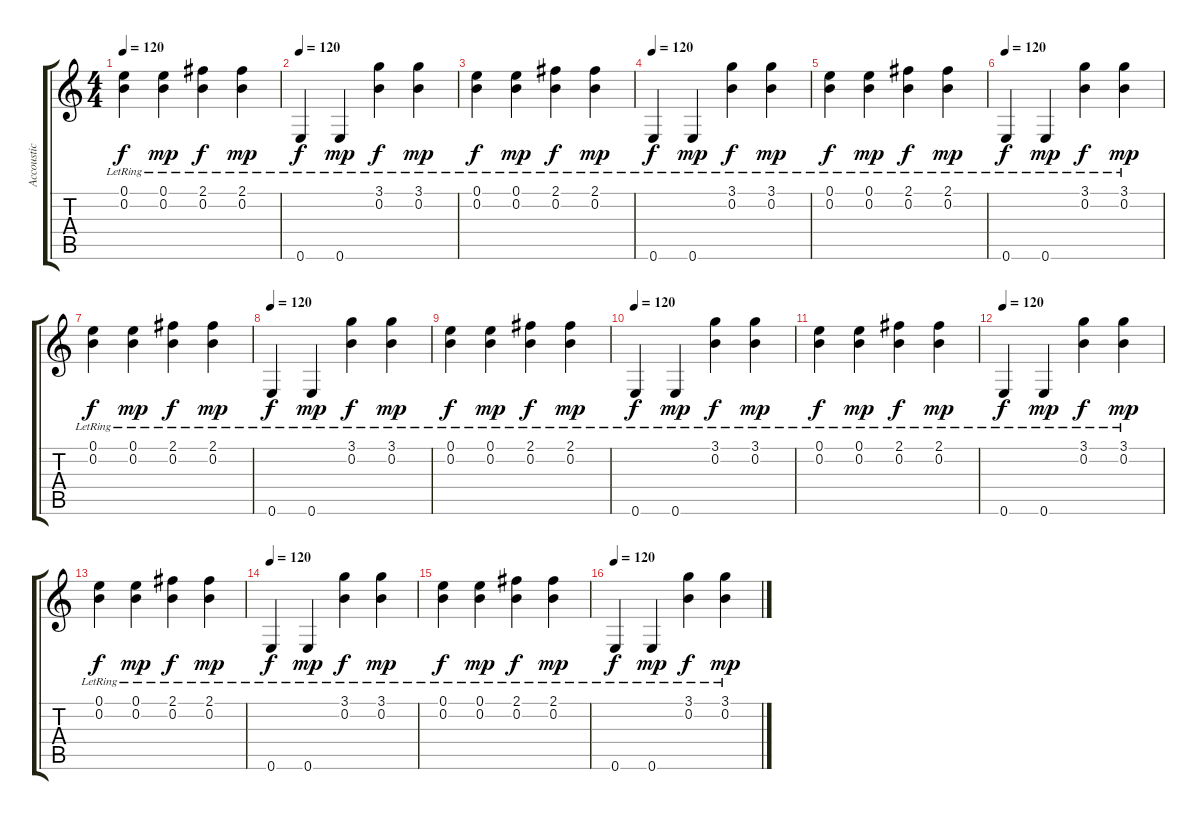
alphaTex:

\track ("Accoustic guitar" "Accoustic ") {instrument acousticguitarsteel}
\staff {score tabs}
\tuning (E4 B3 G3 D3 A2 E2) {hide}
\ts (4 4)
\tempo 120
\clef g2
\ks c
(0.1{lr} 0.2{lr}).4{dy f} (0.1{lr} 0.2{lr}).4{dy mp} (2.1{lr} 0.2{lr}).4{dy f} (2.1{lr} 0.2{lr}).4{dy mp} |
\tempo 120
0.6{lr}.4{dy f} 0.6{lr}.4{dy mp} (3.1{lr} 0.2{lr}).4{dy f} (3.1{lr} 0.2{lr}).4{dy mp} |
(0.1{lr} 0.2{lr}).4{dy f} (0.1{lr} 0.2{lr}).4{dy mp} (2.1{lr} 0.2{lr}).4{dy f} (2.1{lr} 0.2{lr}).4{dy mp} |
\tempo 120
0.6{lr}.4{dy f} 0.6{lr}.4{dy mp} (3.1{lr} 0.2{lr}).4{dy f} (3.1{lr} 0.2{lr}).4{dy mp} |
(0.1{lr} 0.2{lr}).4{dy f} (0.1{lr} 0.2{lr}).4{dy mp} (2.1{lr} 0.2{lr}).4{dy f} (2.1{lr} 0.2{lr}).4{dy mp} |
\tempo 120
0.6{lr}.4{dy f} 0.6{lr}.4{dy mp} (3.1{lr} 0.2{lr}).4{dy f} (3.1{lr} 0.2{lr}).4{dy mp} |
(0.1{lr} 0.2{lr}).4{dy f} (0.1{lr} 0.2{lr}).4{dy mp} (2.1{lr} 0.2{lr}).4{dy f} (2.1{lr} 0.2{lr}).4{dy mp} |
\tempo 120
0.6{lr}.4{dy f} 0.6{lr}.4{dy mp} (3.1{lr} 0.2{lr}).4{dy f} (3.1{lr} 0.2{lr}).4{dy mp} |
(0.1{lr} 0.2{lr}).4{dy f} (0.1{lr} 0.2{lr}).4{dy mp} (2.1{lr} 0.2{lr}).4{dy f} (2.1{lr} 0.2{lr}).4{dy mp} |
\tempo 120
0.6{lr}.4{dy f} 0.6{lr}.4{dy mp} (3.1{lr} 0.2{lr}).4{dy f} (3.1{lr} 0.2{lr}).4{dy mp} |
(0.1{lr} 0.2{lr}).4{dy f} (0.1{lr} 0.2{lr}).4{dy mp} (2.1{lr} 0.2{lr}).4{dy f} (2.1{lr} 0.2{lr}).4{dy mp} |
\tempo 120
0.6{lr}.4{dy f} 0.6{lr}.4{dy mp} (3.1{lr} 0.2{lr}).4{dy f} (3.1{lr} 0.2{lr}).4{dy mp} |
(0.1{lr} 0.2{lr}).4{dy f} (0.1{lr} 0.2{lr}).4{dy mp} (2.1{lr} 0.2{lr}).4{dy f} (2.1{lr} 0.2{lr}).4{dy mp} |
\tempo 120
0.6{lr}.4{dy f} 0.6{lr}.4{dy mp} (3.1{lr} 0.2{lr}).4{dy f} (3.1{lr} 0.2{lr}).4{dy mp} |
(0.1{lr} 0.2{lr}).4{dy f} (0.1{lr} 0.2{lr}).4{dy mp} (2.1{lr} 0.2{lr}).4{dy f} (2.1{lr} 0.2{lr}).4{dy mp} |
\tempo 120
0.6{lr}.4{dy f} 0.6{lr}.4{dy mp} (3.1{lr} 0.2{lr}).4{dy f} (3.1{lr} 0.2{lr}).4{dy mp}
